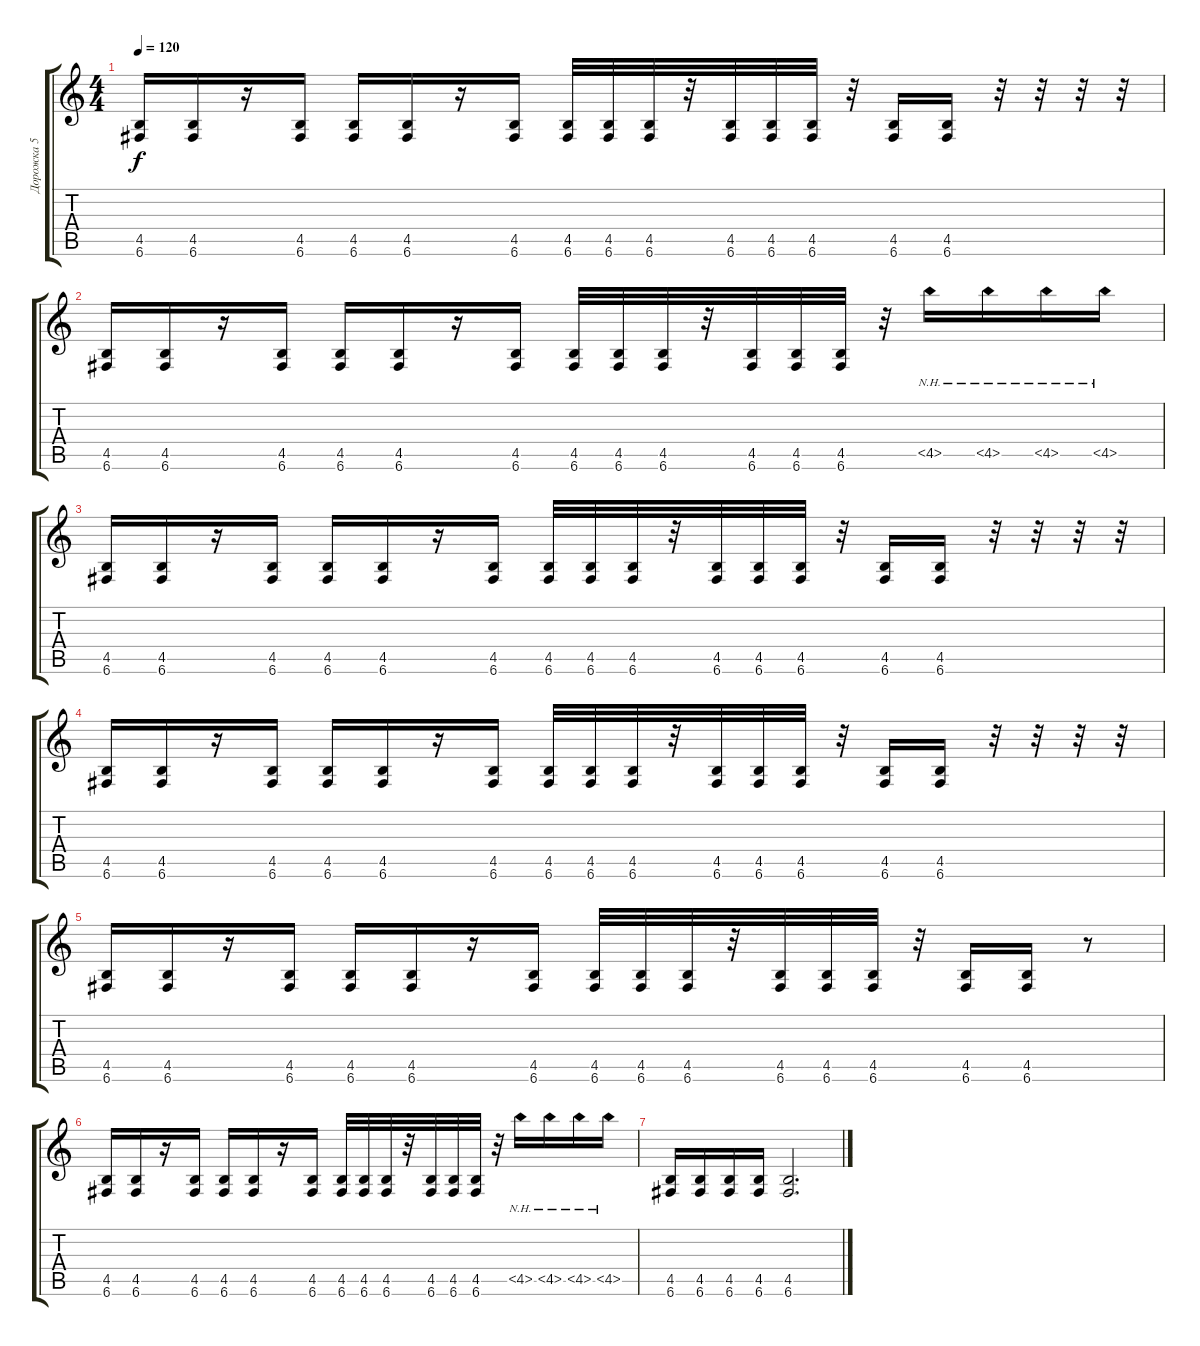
\track ("Дорожка 5" "Дорожка 5") {instrument distortionguitar}
\staff {score tabs}
\tuning (D4 A3 F3 C3 G2 C2) {hide}
\ts (4 4)
\tempo 120
\clef g2
\ks c
(4.5 6.6).16{dy f} (4.5 6.6).16 r.16 (4.5 6.6).16 (4.5 6.6).16 (4.5 6.6).16 r.16 (4.5 6.6).16 (4.5 6.6).32 (4.5 6.6).32 (4.5 6.6).32 r.32 (4.5 6.6).32 (4.5 6.6).32 (4.5 6.6).32 r.32 (4.5 6.6).16 (4.5 6.6).16 r.32 r.32 r.32 r.32 |
(4.5 6.6).16 (4.5 6.6).16 r.16 (4.5 6.6).16 (4.5 6.6).16 (4.5 6.6).16 r.16 (4.5 6.6).16 (4.5 6.6).32 (4.5 6.6).32 (4.5 6.6).32 r.32 (4.5 6.6).32 (4.5 6.6).32 (4.5 6.6).32 r.32 4.5{nh}.16 4.5{nh}.16 4.5{nh}.16 4.5{nh}.16 |
(4.5 6.6).16 (4.5 6.6).16 r.16 (4.5 6.6).16 (4.5 6.6).16 (4.5 6.6).16 r.16 (4.5 6.6).16 (4.5 6.6).32 (4.5 6.6).32 (4.5 6.6).32 r.32 (4.5 6.6).32 (4.5 6.6).32 (4.5 6.6).32 r.32 (4.5 6.6).16 (4.5 6.6).16 r.32 r.32 r.32 r.32 |
(4.5 6.6).16 (4.5 6.6).16 r.16 (4.5 6.6).16 (4.5 6.6).16 (4.5 6.6).16 r.16 (4.5 6.6).16 (4.5 6.6).32 (4.5 6.6).32 (4.5 6.6).32 r.32 (4.5 6.6).32 (4.5 6.6).32 (4.5 6.6).32 r.32 (4.5 6.6).16 (4.5 6.6).16 r.32 r.32 r.32 r.32 |
(4.5 6.6).16 (4.5 6.6).16 r.16 (4.5 6.6).16 (4.5 6.6).16 (4.5 6.6).16 r.16 (4.5 6.6).16 (4.5 6.6).32 (4.5 6.6).32 (4.5 6.6).32 r.32 (4.5 6.6).32 (4.5 6.6).32 (4.5 6.6).32 r.32 (4.5 6.6).16 (4.5 6.6).16 r.8 |
(4.5 6.6).16 (4.5 6.6).16 r.16 (4.5 6.6).16 (4.5 6.6).16 (4.5 6.6).16 r.16 (4.5 6.6).16 (4.5 6.6).32 (4.5 6.6).32 (4.5 6.6).32 r.32 (4.5 6.6).32 (4.5 6.6).32 (4.5 6.6).32 r.32 4.5{nh}.16 4.5{nh}.16 4.5{nh}.16 4.5{nh}.16 |
(4.5 6.6).16 (4.5 6.6).16 (4.5 6.6).16 (4.5 6.6).16 (4.5 6.6).2{d}
